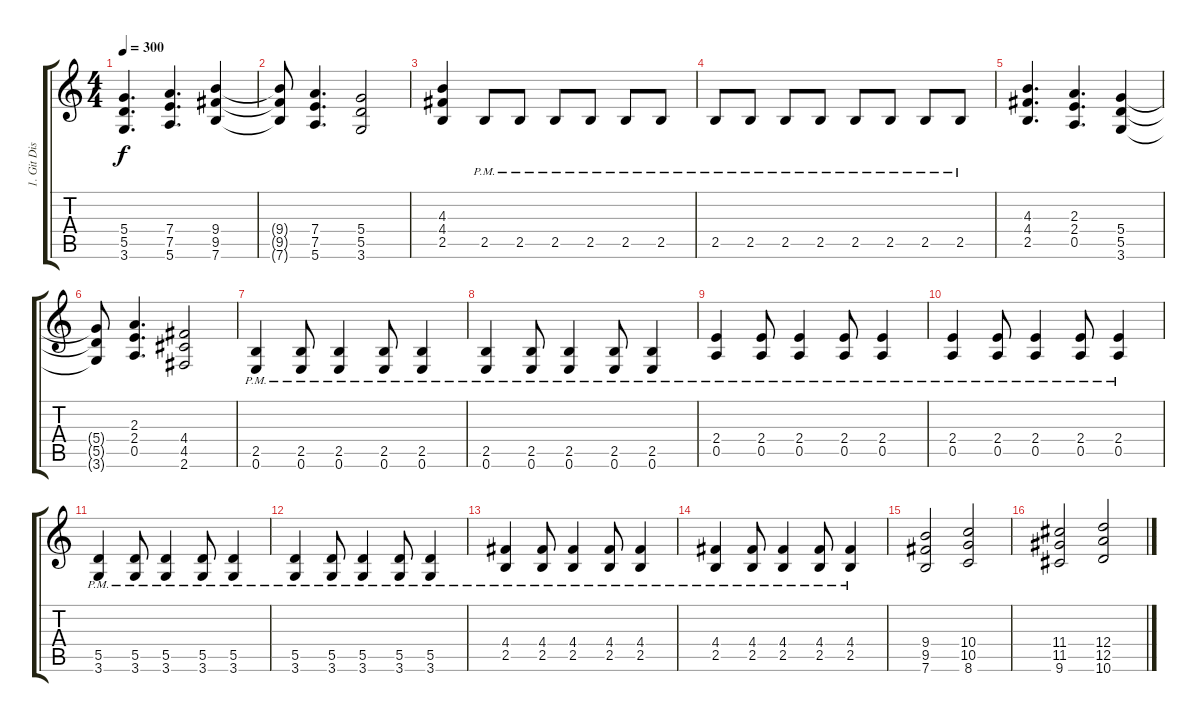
\track ("1. Git Dist" "1. Git Dis") {instrument distortionguitar}
\staff {score tabs}
\tuning (E4 B3 G3 D3 A2 E2) {hide}
\ts (4 4)
\tempo 300
\clef g2
\ks c
(5.4 5.5 3.6).4{d dy f} (7.4 7.5 5.6).4{d} (9.4 9.5 7.6).4 |
(9.4{t} 9.5{t} 7.6{t}).8 (7.4 7.5 5.6).4{d} (5.4 5.5 3.6).2 |
(4.3 4.4 2.5).4 2.5{pm}.8 2.5{pm}.8 2.5{pm}.8 2.5{pm}.8 2.5{pm}.8 2.5{pm}.8 |
2.5{pm}.8 2.5{pm}.8 2.5{pm}.8 2.5{pm}.8 2.5{pm}.8 2.5{pm}.8 2.5{pm}.8 2.5{pm}.8 |
(4.3 4.4 2.5).4{d} (2.3 2.4 0.5).4{d} (5.4 5.5 3.6).4 |
(5.4{t} 5.5{t} 3.6{t}).8 (2.3 2.4 0.5).4{d} (4.4 4.5 2.6).2 |
(2.5{pm} 0.6{pm}).4 (2.5{pm} 0.6{pm}).8 (2.5{pm} 0.6{pm}).4 (2.5{pm} 0.6{pm}).8 (2.5{pm} 0.6{pm}).4 |
(2.5{pm} 0.6{pm}).4 (2.5{pm} 0.6{pm}).8 (2.5{pm} 0.6{pm}).4 (2.5{pm} 0.6{pm}).8 (2.5{pm} 0.6{pm}).4 |
(2.4{pm} 0.5{pm}).4 (2.4{pm} 0.5{pm}).8 (2.4{pm} 0.5{pm}).4 (2.4{pm} 0.5{pm}).8 (2.4{pm} 0.5{pm}).4 |
(2.4{pm} 0.5{pm}).4 (2.4{pm} 0.5{pm}).8 (2.4{pm} 0.5{pm}).4 (2.4{pm} 0.5{pm}).8 (2.4{pm} 0.5{pm}).4 |
(5.5{pm} 3.6{pm}).4 (5.5{pm} 3.6{pm}).8 (5.5{pm} 3.6{pm}).4 (5.5{pm} 3.6{pm}).8 (5.5{pm} 3.6{pm}).4 |
(5.5{pm} 3.6{pm}).4 (5.5{pm} 3.6{pm}).8 (5.5{pm} 3.6{pm}).4 (5.5{pm} 3.6{pm}).8 (5.5{pm} 3.6{pm}).4 |
(4.4{pm} 2.5{pm}).4 (4.4{pm} 2.5{pm}).8 (4.4{pm} 2.5{pm}).4 (4.4{pm} 2.5{pm}).8 (4.4{pm} 2.5{pm}).4 |
(4.4{pm} 2.5{pm}).4 (4.4{pm} 2.5{pm}).8 (4.4{pm} 2.5{pm}).4 (4.4{pm} 2.5{pm}).8 (4.4{pm} 2.5{pm}).4 |
(9.4 9.5 7.6).2 (10.4 10.5 8.6).2 |
(11.4 11.5 9.6).2 (12.4 12.5 10.6).2
